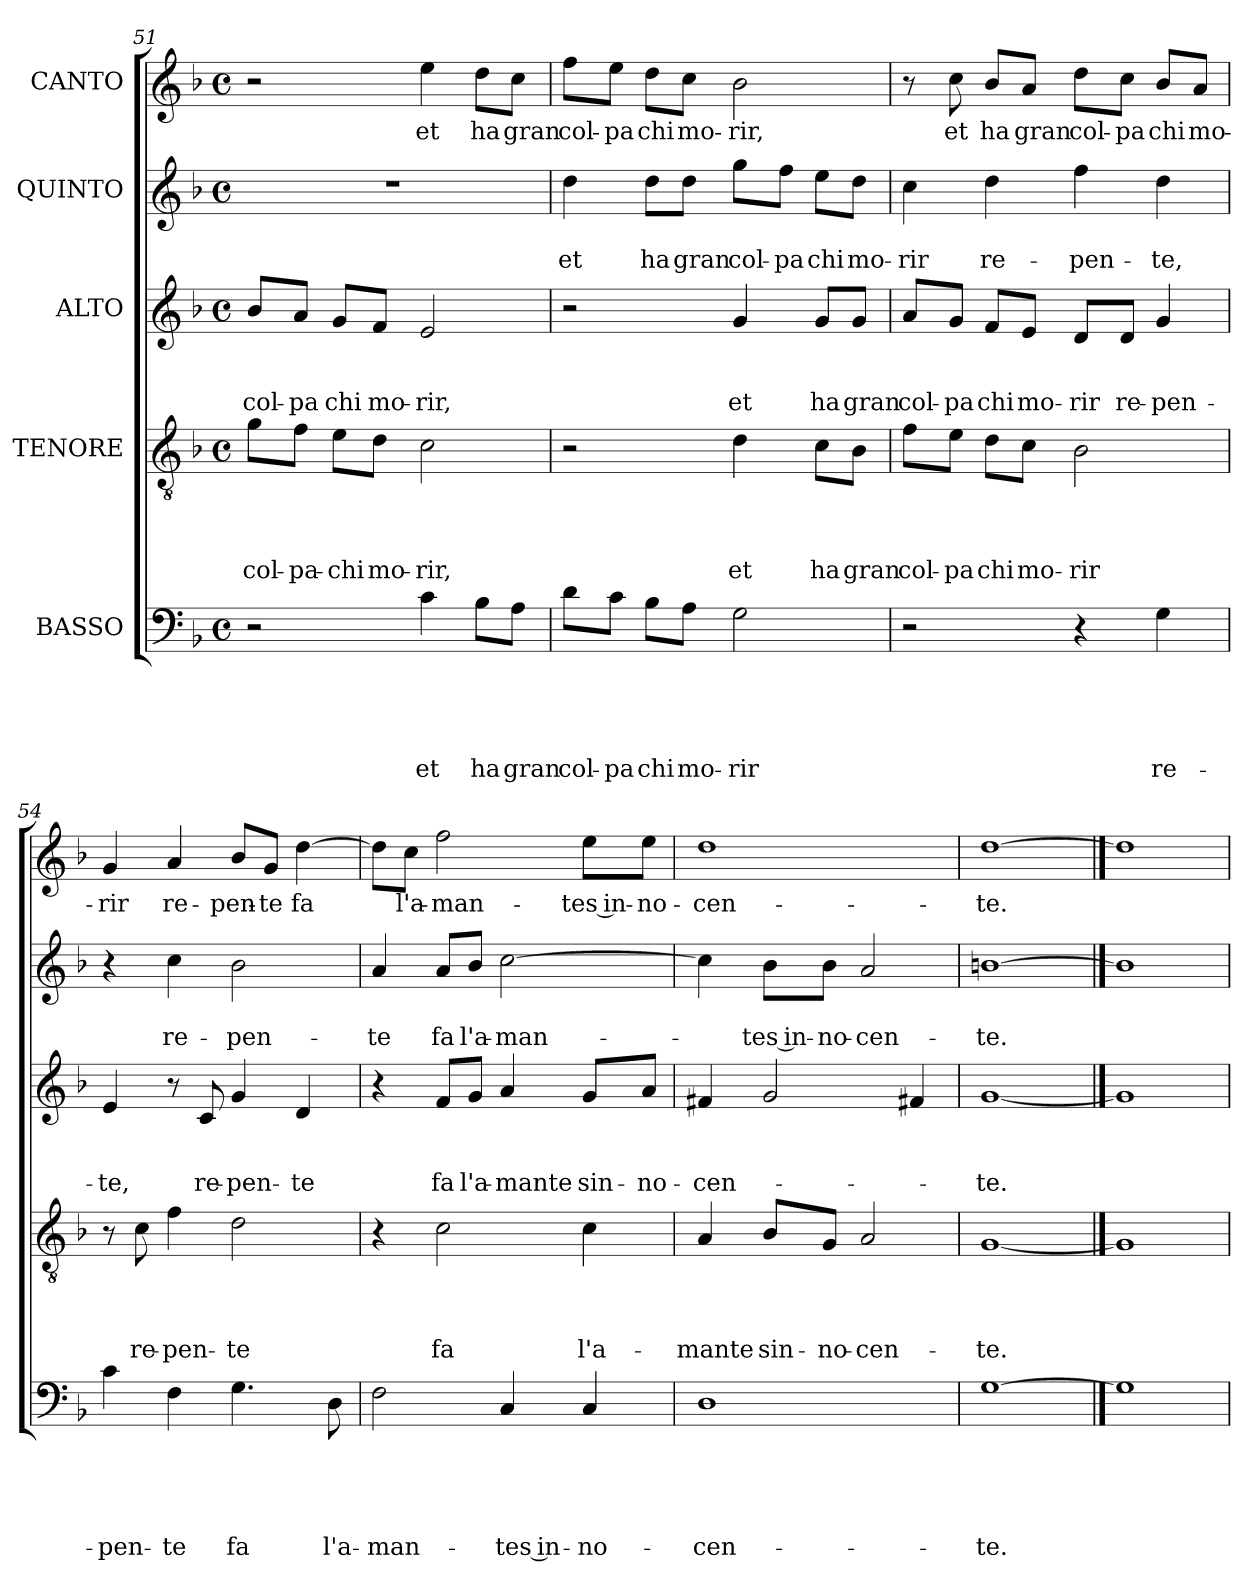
**kern	**text	**text	**text	**text	**text	**kern	**text	**text	**text	**text	**kern	**text	**text	**text	**kern	**text	**text	**kern	**text
*part5	*part5	*part5	*part5	*part5	*part5	*part4	*part4	*part4	*part4	*part4	*part3	*part3	*part3	*part3	*part2	*part2	*part2	*part1	*part1
*staff5	*staff5	*staff5	*staff5	*staff5	*staff5	*staff4	*staff4	*staff4	*staff4	*staff4	*staff3	*staff3	*staff3	*staff3	*staff2	*staff2	*staff2	*staff1	*staff1
*I"BASSO	*	*	*	*	*	*I"TENORE	*	*	*	*	*I"ALTO	*	*	*	*I"QUINTO	*	*	*I"CANTO	*
*clefF4	*	*	*	*	*	*clefGv2	*	*	*	*	*clefG2	*	*	*	*clefG2	*	*	*clefG2	*
*k[b-]	*	*	*	*	*	*k[b-]	*	*	*	*	*k[b-]	*	*	*	*k[b-]	*	*	*k[b-]	*
*F:	*	*	*	*	*	*F:	*	*	*	*	*F:	*	*	*	*F:	*	*	*F:	*
*M4/4	*	*	*	*	*	*M4/4	*	*	*	*	*M4/4	*	*	*	*M4/4	*	*	*M4/4	*
*met(c)	*	*	*	*	*	*met(c)	*	*	*	*	*met(c)	*	*	*	*met(c)	*	*	*met(c)	*
=51	=51	=51	=51	=51	=51	=51	=51	=51	=51	=51	=51	=51	=51	=51	=51	=51	=51	=51	=51
!	!	!	!	!	!	!	!	!	!	!LO:LY:b	!	!	!	!LO:LY:b	!	!	!	!	!
2r	.	.	.	.	.	8g\L	.	.	.	col-	8b-/L	.	.	col-	1r	.	.	2r	.
!	!	!	!	!	!	!	!	!	!	!LO:LY:b	!	!	!	!LO:LY:b:rj	!	!	!	!	!
.	.	.	.	.	.	8f\J	.	.	.	-pa-	8a/J	.	.	-pa	.	.	.	.	.
!	!	!	!	!	!	!	!	!	!	!LO:LY:b	!	!	!	!LO:LY:b	!	!	!	!	!
.	.	.	.	.	.	8e\L	.	.	.	-chi	8g/L	.	.	chi	.	.	.	.	.
!	!	!	!	!	!	!	!	!	!	!LO:LY:b	!	!	!	!LO:LY:b	!	!	!	!	!
.	.	.	.	.	.	8d\J	.	.	.	mo-	8f/J	.	.	mo-	.	.	.	.	.
!	!	!	!	!	!LO:LY:b	!	!	!	!	!LO:LY:b:rj	!	!	!	!LO:LY:b:rj	!	!	!	!	!LO:LY:b
4c\	.	.	.	.	et	2c\	.	.	.	-rir,	2e/	.	.	-rir,	.	.	.	4ee\	et
!	!	!	!	!	!LO:LY:b	!	!	!	!	!	!	!	!	!	!	!	!	!	!LO:LY:b
8B-\L	.	.	.	.	ha	.	.	.	.	.	.	.	.	.	.	.	.	8dd\L	ha
!	!	!	!	!	!LO:LY:b	!	!	!	!	!	!	!	!	!	!	!	!	!	!LO:LY:b
8A\J	.	.	.	.	gran	.	.	.	.	.	.	.	.	.	.	.	.	8cc\J	gran
=52	=52	=52	=52	=52	=52	=52	=52	=52	=52	=52	=52	=52	=52	=52	=52	=52	=52	=52	=52
!	!	!	!	!	!LO:LY:b	!	!	!	!	!	!	!	!	!	!	!	!LO:LY:b	!	!LO:LY:b
8d\L	.	.	.	.	col-	2r	.	.	.	.	2r	.	.	.	4dd\	.	et	8ff\L	col-
!	!	!	!	!	!LO:LY:b:rj	!	!	!	!	!	!	!	!	!	!	!	!	!	!LO:LY:b:rj
8c\J	.	.	.	.	-pa	.	.	.	.	.	.	.	.	.	.	.	.	8ee\J	-pa
!	!	!	!	!	!LO:LY:b	!	!	!	!	!	!	!	!	!	!	!	!LO:LY:b	!	!LO:LY:b
8B-\L	.	.	.	.	chi	.	.	.	.	.	.	.	.	.	8dd\L	.	ha	8dd\L	chi
!	!	!	!	!	!LO:LY:b	!	!	!	!	!	!	!	!	!	!	!	!LO:LY:b	!	!LO:LY:b
8A\J	.	.	.	.	mo-	.	.	.	.	.	.	.	.	.	8dd\J	.	gran	8cc\J	mo-
!	!	!	!	!	!LO:LY:b	!	!	!	!	!LO:LY:b	!	!	!	!LO:LY:b	!	!	!LO:LY:b	!	!LO:LY:b
2G\	.	.	.	.	-rir	4d\	.	.	.	et	4g/	.	.	et	8gg\L	.	col-	2b-\	-rir,
!	!	!	!	!	!	!	!	!	!	!	!	!	!	!	!	!	!LO:LY:b:rj	!	!
.	.	.	.	.	.	.	.	.	.	.	.	.	.	.	8ff\J	.	-pa	.	.
!	!	!	!	!	!	!	!	!	!	!LO:LY:b	!	!	!	!LO:LY:b	!	!	!LO:LY:b	!	!
.	.	.	.	.	.	8c\L	.	.	.	ha	8g/L	.	.	ha	8ee\L	.	chi	.	.
!	!	!	!	!	!	!	!	!	!	!LO:LY:b	!	!	!	!LO:LY:b	!	!	!LO:LY:b	!	!
.	.	.	.	.	.	8B-\J	.	.	.	gran	8g/J	.	.	gran	8dd\J	.	mo-	.	.
!!LO:LB:g=z
=53	=53	=53	=53	=53	=53	=53	=53	=53	=53	=53	=53	=53	=53	=53	=53	=53	=53	=53	=53
!	!	!	!	!	!	!	!	!	!	!LO:LY:b	!	!	!	!LO:LY:b	!	!	!LO:LY:b	!	!
2r	.	.	.	.	.	8f\L	.	.	.	col-	8a/L	.	.	col-	4cc\	.	-rir	8r	.
!	!	!	!	!	!	!	!	!	!	!LO:LY:b:rj	!	!	!	!LO:LY:b:rj	!	!	!	!	!LO:LY:b
.	.	.	.	.	.	8e\J	.	.	.	-pa	8g/J	.	.	-pa	.	.	.	8cc\	et
!	!	!	!	!	!	!	!	!	!	!LO:LY:b	!	!	!	!LO:LY:b	!	!	!LO:LY:b	!	!LO:LY:b
.	.	.	.	.	.	8d\L	.	.	.	chi	8f/L	.	.	chi	4dd\	.	re-	8b-/L	ha
!	!	!	!	!	!	!	!	!	!	!LO:LY:b	!	!	!	!LO:LY:b	!	!	!	!	!LO:LY:b
.	.	.	.	.	.	8c\J	.	.	.	mo-	8e/J	.	.	mo-	.	.	.	8a/J	gran
!	!	!	!	!	!	!	!	!	!	!LO:LY:b	!	!	!	!LO:LY:b	!	!	!LO:LY:b	!	!LO:LY:b
4r	.	.	.	.	.	2B-\	.	.	.	-rir	8d/L	.	.	-rir	4ff\	.	-pen-	8dd\L	col-
!	!	!	!	!	!	!	!	!	!	!	!	!	!	!LO:LY:b	!	!	!	!	!LO:LY:b:rj
.	.	.	.	.	.	.	.	.	.	.	8d/J	.	.	re-	.	.	.	8cc\J	-pa
!	!	!	!	!	!LO:LY:b	!	!	!	!	!	!	!	!	!LO:LY:b	!	!	!LO:LY:b	!	!LO:LY:b
4G\	.	.	.	.	re-	.	.	.	.	.	4g/	.	.	-pen-	4dd\	.	-te,	8b-/L	chi
!	!	!	!	!	!	!	!	!	!	!	!	!	!	!	!	!	!	!	!LO:LY:b
.	.	.	.	.	.	.	.	.	.	.	.	.	.	.	.	.	.	8a/J	mo-
=54	=54	=54	=54	=54	=54	=54	=54	=54	=54	=54	=54	=54	=54	=54	=54	=54	=54	=54	=54
!	!	!	!	!	!LO:LY:b	!	!	!	!	!	!	!	!	!LO:LY:b	!	!	!	!	!LO:LY:b
4c\	.	.	.	.	-pen-	8r	.	.	.	.	4e/	.	.	-te,	4r	.	.	4g/	-rir
!	!	!	!	!	!	!	!	!	!	!LO:LY:b	!	!	!	!	!	!	!	!	!
.	.	.	.	.	.	8c\	.	.	.	re-	.	.	.	.	.	.	.	.	.
!	!	!	!	!	!LO:LY:b	!	!	!	!	!LO:LY:b	!	!	!	!	!	!	!LO:LY:b	!	!LO:LY:b
4F\	.	.	.	.	-te	4f\	.	.	.	-pen-	8r	.	.	.	4cc\	.	re-	4a/	re-
!	!	!	!	!	!	!	!	!	!	!	!	!	!	!LO:LY:b	!	!	!	!	!
.	.	.	.	.	.	.	.	.	.	.	8c/	.	.	re-	.	.	.	.	.
!	!	!	!	!	!LO:LY:b	!	!	!	!	!LO:LY:b	!	!	!	!LO:LY:b	!	!	!LO:LY:b	!	!LO:LY:b
4.G\	.	.	.	.	fa	2d\	.	.	.	-te	4g/	.	.	-pen-	2b-\	.	-pen-	8b-/L	-pen-
!	!	!	!	!	!	!	!	!	!	!	!	!	!	!	!	!	!	!	!LO:LY:b:rj
.	.	.	.	.	.	.	.	.	.	.	.	.	.	.	.	.	.	8g/J	-te
!	!	!	!	!	!	!	!	!	!	!	!	!	!	!LO:LY:b	!	!	!	!	!LO:LY:b
.	.	.	.	.	.	.	.	.	.	.	4d/	.	.	-te	.	.	.	[>4dd\	fa
!	!	!	!	!	!LO:LY:b	!	!	!	!	!	!	!	!	!	!	!	!	!	!
8D\	.	.	.	.	l'a-	.	.	.	.	.	.	.	.	.	.	.	.	.	.
=55	=55	=55	=55	=55	=55	=55	=55	=55	=55	=55	=55	=55	=55	=55	=55	=55	=55	=55	=55
!	!	!	!	!	!LO:LY:b	!	!	!	!	!	!	!	!	!	!	!	!LO:LY:b	!	!
2F\	.	.	.	.	-man-	4r	.	.	.	.	4r	.	.	.	4a/	.	-te	8dd\L]	.
!	!	!	!	!	!	!	!	!	!	!	!	!	!	!	!	!	!	!	!LO:LY:b
.	.	.	.	.	.	.	.	.	.	.	.	.	.	.	.	.	.	8cc\J	l'a-
!	!	!	!	!	!	!	!	!	!	!LO:LY:b	!	!	!	!LO:LY:b	!	!	!LO:LY:b	!	!LO:LY:b
.	.	.	.	.	.	2c\	.	.	.	fa	8f/L	.	.	fa	8a/L	.	fa	2ff\	-man-
!	!	!	!	!	!	!	!	!	!	!	!	!	!	!LO:LY:b	!	!	!LO:LY:b	!	!
.	.	.	.	.	.	.	.	.	.	.	8g/J	.	.	l'a-	8b-/J	.	l'a-	.	.
!	!	!	!	!	!LO:LY:b:rj	!	!	!	!	!	!	!	!	!LO:LY:b	!	!	!LO:LY:b	!	!
4C/	.	.	.	.	-tes in-	.	.	.	.	.	4a/	.	.	-man­te	[>2cc\	.	-man-	.	.
!	!	!	!	!	!LO:LY:b	!	!	!	!	!LO:LY:b	!	!	!	!LO:LY:b	!	!	!	!	!LO:LY:b:rj
4C/	.	.	.	.	-no-	4c\	.	.	.	l'a-	8g/L	.	.	sin-	.	.	.	8ee\L	-tes in-
!	!	!	!	!	!	!	!	!	!	!	!	!	!	!LO:LY:b:rj	!	!	!	!	!LO:LY:b:rj
.	.	.	.	.	.	.	.	.	.	.	8a/J	.	.	-no-	.	.	.	8ee\J	-no-
=56	=56	=56	=56	=56	=56	=56	=56	=56	=56	=56	=56	=56	=56	=56	=56	=56	=56	=56	=56
!	!	!	!	!	!LO:LY:b	!	!	!	!	!LO:LY:b	!	!	!	!LO:LY:b	!	!	!	!	!LO:LY:b
1D	.	.	.	.	-cen-	4A/	.	.	.	-man­te	4f#X/	.	.	-cen-	4cc\]	.	.	1dd	-cen-
!	!	!	!	!	!	!	!	!	!	!LO:LY:b	!	!	!	!	!	!	!LO:LY:b:rj	!	!
.	.	.	.	.	.	8B-/L	.	.	.	sin-	2g/	.	.	.	8b-\L	.	-tes in-	.	.
!	!	!	!	!	!	!	!	!	!	!LO:LY:b:rj	!	!	!	!	!	!	!LO:LY:b:rj	!	!
.	.	.	.	.	.	8G/J	.	.	.	-no-	.	.	.	.	8b-\J	.	-no-	.	.
!	!	!	!	!	!	!	!	!	!	!LO:LY:b:rj	!	!	!	!	!	!	!LO:LY:b:rj	!	!
.	.	.	.	.	.	2A/	.	.	.	-cen-	.	.	.	.	2a/	.	-cen-	.	.
.	.	.	.	.	.	.	.	.	.	.	4f#X/	.	.	.	.	.	.	.	.
=57	=57	=57	=57	=57	=57	=57	=57	=57	=57	=57	=57	=57	=57	=57	=57	=57	=57	=57	=57
!	!	!	!	!	!LO:LY:b:rj	!	!	!	!	!LO:LY:b:rj	!	!	!	!LO:LY:b:rj	!	!	!LO:LY:b:rj	!	!LO:LY:b:rj
[1G	.	.	.	.	-te.	[1G	.	.	.	-te.	[1g	.	.	-te.	[1bn	.	-te.	[1dd	-te.
==58	==58	==58	==58	==58	==58	==58	==58	==58	==58	==58	==58	==58	==58	==58	==58	==58	==58	==58	==58
1G]	.	.	.	.	.	1G]	.	.	.	.	1g]	.	.	.	1b]	.	.	1dd]	.
=	=	=	=	=	=	=	=	=	=	=	=	=	=	=	=	=	=	=	=
*-	*-	*-	*-	*-	*-	*-	*-	*-	*-	*-	*-	*-	*-	*-	*-	*-	*-	*-	*-
